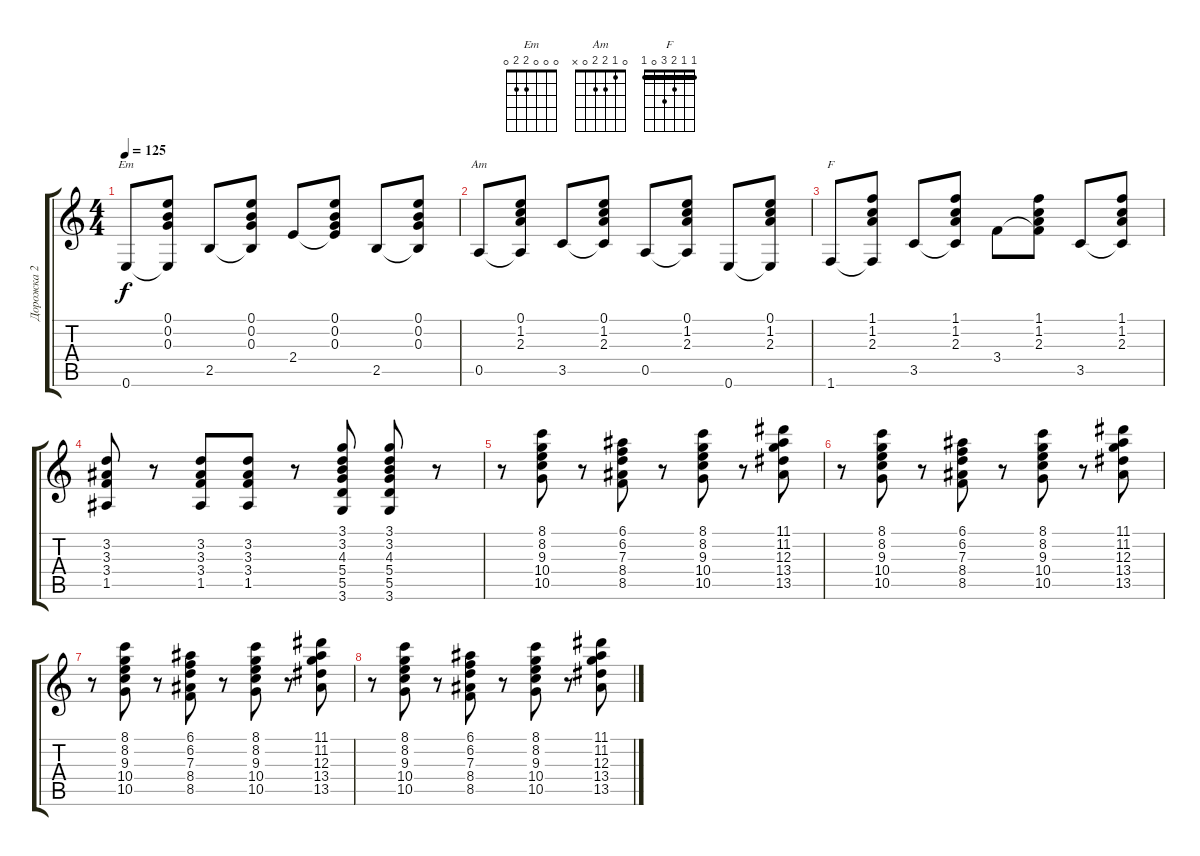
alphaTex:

\track ("Дорожка 2" "Дорожка 2") {instrument acousticguitarsteel}
\staff {score tabs}
\tuning (E4 B3 G3 D3 A2 E2) {hide}
\chord ("Em" 0 0 0 2 2 0)
\chord ("Am" 0 1 2 2 0 x)
\chord ("F" 1 1 2 3 0 1) {barre 1}
\ts (4 4)
\tempo 125
\clef g2
\ks c
0.6.8{ch "Em" dy f} (0.1 0.2 0.3 0.6{t}).8 2.5.8 (0.1 0.2 0.3 2.5{t}).8 2.4.8 (0.1 0.2 0.3 2.4{t}).8 2.5.8 (0.1 0.2 0.3 2.5{t}).8 |
0.5.8{ch "Am"} (0.1 1.2 2.3 0.5{t}).8 3.5.8 (0.1 1.2 2.3 3.5{t}).8 0.5.8 (0.1 1.2 2.3 0.5{t}).8 0.6.8 (0.1 1.2 2.3 0.6{t}).8 |
1.6.8{ch "F"} (1.1 1.2 2.3 1.6{t}).8 3.5.8 (1.1 1.2 2.3 3.5{t}).8 3.4.8 (1.1 1.2 2.3 3.4{t}).8 3.5.8 (1.1 1.2 2.3 3.5{t}).8 |
(3.2 3.3 3.4 1.5).8 r.8 (3.2 3.3 3.4 1.5).8 (3.2 3.3 3.4 1.5).8 r.8 (3.1 3.2 4.3 5.4 5.5 3.6).8 (3.1 3.2 4.3 5.4 5.5 3.6).8 r.8 |
r.8 (8.1 8.2 9.3 10.4 10.5).8 r.8 (6.1 6.2 7.3 8.4 8.5).8 r.8 (8.1 8.2 9.3 10.4 10.5).8 r.8 (11.1 11.2 12.3 13.4 13.5).8 |
r.8 (8.1 8.2 9.3 10.4 10.5).8 r.8 (6.1 6.2 7.3 8.4 8.5).8 r.8 (8.1 8.2 9.3 10.4 10.5).8 r.8 (11.1 11.2 12.3 13.4 13.5).8 |
r.8 (8.1 8.2 9.3 10.4 10.5).8 r.8 (6.1 6.2 7.3 8.4 8.5).8 r.8 (8.1 8.2 9.3 10.4 10.5).8 r.8 (11.1 11.2 12.3 13.4 13.5).8 |
r.8 (8.1 8.2 9.3 10.4 10.5).8 r.8 (6.1 6.2 7.3 8.4 8.5).8 r.8 (8.1 8.2 9.3 10.4 10.5).8 r.8 (11.1 11.2 12.3 13.4 13.5).8
